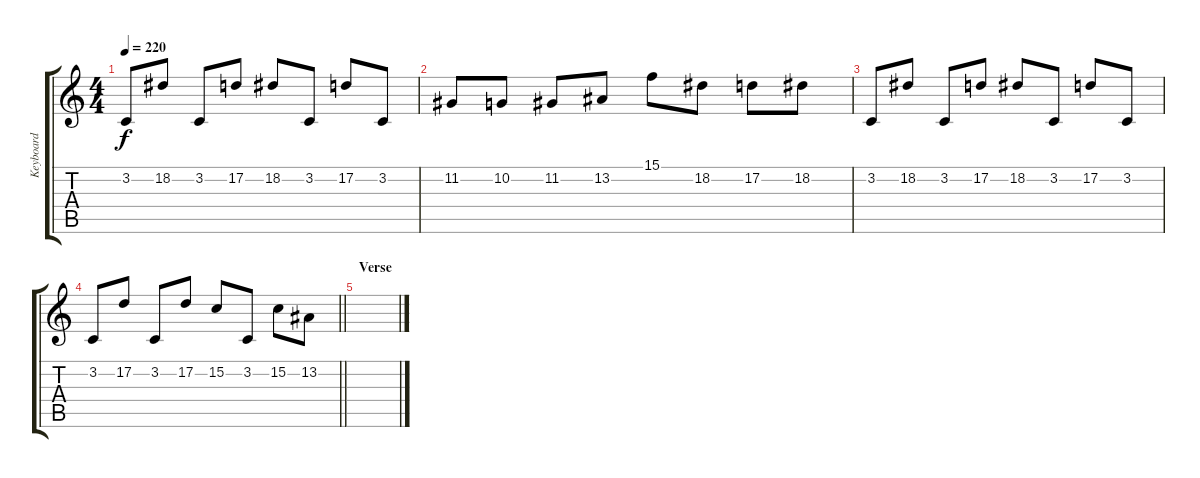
\track ("Keyboard" "Keyboard") {instrument lead2sawtooth}
\staff {score tabs}
\tuning (D4 A3 F3 C3 G2 C2) {hide}
\ts (4 4)
\tempo 220
\clef g2
\ks c
3.2.8{dy f} 18.2.8 3.2.8 17.2.8 18.2.8 3.2.8 17.2.8 3.2.8 |
11.2.8 10.2.8 11.2.8 13.2.8 15.1.8 18.2.8 17.2.8 18.2.8 |
3.2.8 18.2.8 3.2.8 17.2.8 18.2.8 3.2.8 17.2.8 3.2.8 |
\barLineRight lightlight
3.2.8 17.2.8 3.2.8 17.2.8 15.2.8 3.2.8 15.2.8 13.2.8 |
\section ("" "Verse")
